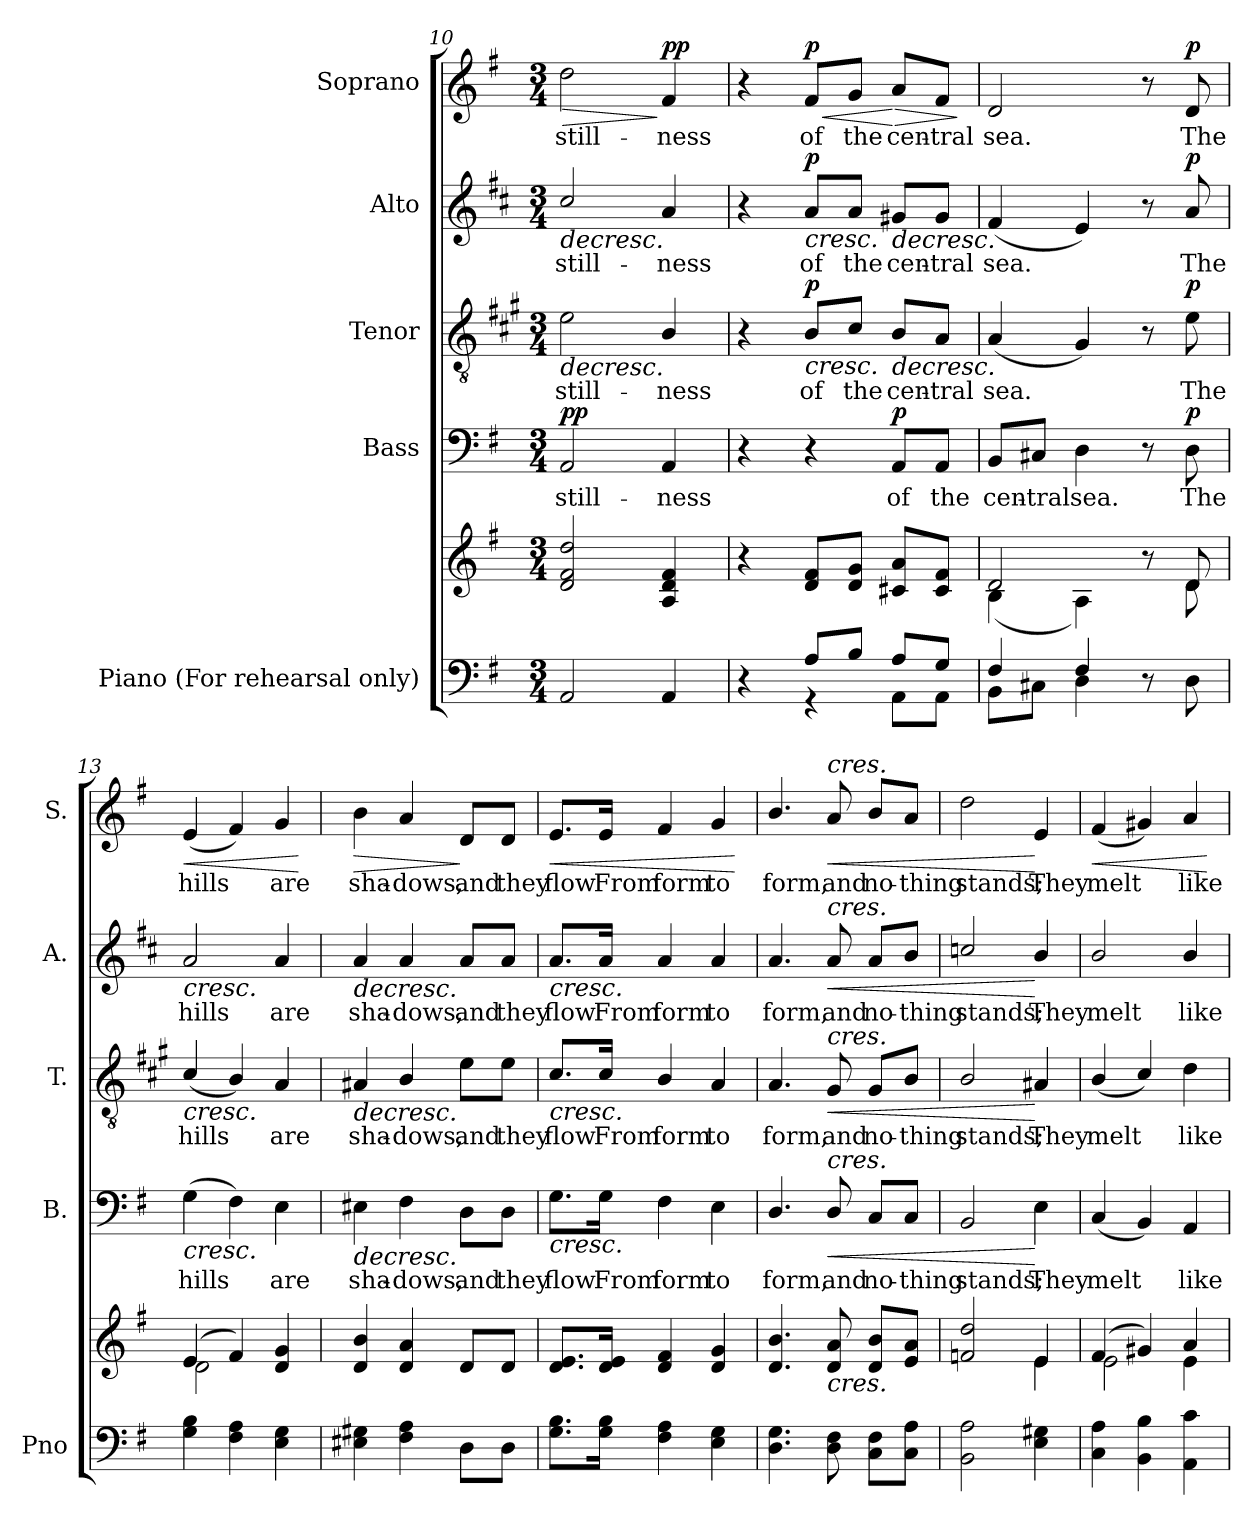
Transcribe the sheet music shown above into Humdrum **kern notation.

**kern	**kern	**kern	**text	**dynam	**kern	**text	**dynam	**kern	**text	**dynam	**kern	**text	**dynam
*part5	*part5	*part4	*part4	*part4	*part3	*part3	*part3	*part2	*part2	*part2	*part1	*part1	*part1
*staff6	*staff5	*staff4	*staff4	*staff4	*staff3	*staff3	*staff3	*staff2	*staff2	*staff2	*staff1	*staff1	*staff1
*I"Piano                       (For rehearsal only)	*	*I"Bass	*	*	*I"Tenor	*	*	*I"Alto	*	*	*I"Soprano	*	*
*I'Pno	*	*I'B.	*	*	*I'T.	*	*	*I'A.	*	*	*I'S.	*	*
*clefF4	*clefG2	*clefF4	*	*	*clefGv2	*	*	*clefG2	*	*	*clefG2	*	*
*	*	*	*	*	*ITrd1c2	*	*	*ITrd4c7	*	*	*	*	*
*k[f#]	*k[f#]	*k[f#]	*	*	*k[f#]	*	*	*k[f#]	*	*	*k[f#]	*	*
*M3/4	*M3/4	*M3/4	*	*	*M3/4	*	*	*M3/4	*	*	*M3/4	*	*
=10	=10	=10	=10	=10	=10	=10	=10	=10	=10	=10	=10	=10	=10
!	!	!	!	!LO:DY:a	!	!	!LO:HP:b	!	!	!LO:HP:b	!	!	!LO:HP:b
2AA/	2d/ 2f#/ 2dd/	2AA/	still-	pp	2d\	still-	>	2f#/	still-	>	2dd\	still-	>
!	!	!	!	!	!	!	!	!	!	!	!	!	!LO:DY:n=1:a
4AA/	4A/ 4d/ 4f#/	4AA/	-ness	.	4A/	-ness	.	4d/	-ness	.	4f#/	-ness	] pp
=11	=11	=11	=11	=11	=11	=11	=11	=11	=11	=11	=11	=11	=11
*^	*	*	*	*	*	*	*	*	*	*	*	*	*
4r	4ryy	4r	4r	.	.	4r	.	.	4r	.	.	4r	.	.
!	!	!	!	!	!	!	!	!LO:HP:b	!	!	!LO:HP:b	!	!	!LO:HP:b
!	!	!	!	!	!	!	!	!LO:DY:n=1:a	!	!	!LO:DY:n=1:a	!	!	!LO:DY:n=1:a
8A/L	4r	8d/ 8f#/L	4r	.	.	8A/L	of	< p	8d/L	of	< p	8f#/L	of	< p
8B/J	.	8d/ 8g/J	.	.	.	8B/J	the	.	8d/J	the	.	8g/J	the	.
!	!	!	!	!	!LO:DY:a	!	!	!LO:HP:n=1:b	!	!	!LO:HP:n=1:b	!	!	!LO:HP:n=1:b
8A/L	8AA\L	8c#X/ 8a/L	8AA/L	of	p	8A/L	cen-	] >	8c#X/L	cen-	] >	8a/L	cen-	[ >
8G/J	8AA\J	8c#/ 8f#/J	8AA/J	the	.	8G/J	-tral	.	8c#/J	-tral	.	8f#/J	-tral	.
*v	*v	*	*	*	*	*	*	*	*	*	*	*	*	*
.	.	.	.	.	.	.	[	.	.	[	.	.	]
=12	=12	=12	=12	=12	=12	=12	=12	=12	=12	=12	=12	=12	=12
*^	*^	*	*	*	*	*	*	*	*	*	*	*	*
4F#/	8BB\L	2d/	(4B\	8BB/L	cen-	.	(4G/	sea.	.	(4B/	sea.	.	2d/	sea.	.
.	8C#X\J	.	.	8C#X/J	-tral	.	.	.	.	.	.	.	.	.	.
4F#/	4D\	.	4A\)	4D\	sea.	.	4F#/)	.	.	4A/)	.	.	.	.	.
8r	4ryy	8r	8ryy	8r	.	.	8r	.	.	8r	.	.	8r	.	.
!	!	!	!	!	!	!LO:DY:a	!	!	!LO:DY:a	!	!	!LO:DY:a	!	!	!LO:DY:a
8D\	.	8d/	8d\	8D\	The	p	8d\	The	p	8d/	The	p	8d/	The	p
*v	*v	*	*	*	*	*	*	*	*	*	*	*	*	*	*
=13	=13	=13	=13	=13	=13	=13	=13	=13	=13	=13	=13	=13	=13	=13
!	!	!	!	!	!LO:HP:b	!	!	!LO:HP:b	!	!	!LO:HP:b	!	!	!LO:HP:b
4G\ 4B\	(4e/	2d\	(4G\	hills	<	(4B/	hills	<	2d/	hills	<	(4e/	hills	<
4F#\ 4A\	4f#/)	.	4F#\)	.	.	4A/)	.	.	.	.	.	4f#/)	.	.
4E\ 4G\	4d/ 4g/	4ryy	4E\	are	.	4G/	are	.	4d/	are	.	4g/	are	.
*	*v	*v	*	*	*	*	*	*	*	*	*	*	*	*
.	.	.	.	.	.	.	]	.	.	]	.	.	[
=14	=14	=14	=14	=14	=14	=14	=14	=14	=14	=14	=14	=14	=14
!	!	!	!	!LO:HP:b	!	!	!LO:HP:b	!	!	!LO:HP:b	!	!	!LO:HP:b
4E#X\ 4G#X\	4d/ 4b/	4E#X\	sha-	>	4G#X/	sha-	>	4d/	sha-	>	4b\	sha-	>
4F#\ 4A\	4d/ 4a/	4F#\	-dows,	.	4A/	-dows,	.	4d/	-dows,	.	4a/	-dows,	.
8D\L	8d/L	8D\L	and	[	8d\L	and	[	8d/L	and	[	8d/L	and	]
8D\J	8d/J	8D\J	they	.	8d\J	they	.	8d/J	they	.	8d/J	they	.
=15	=15	=15	=15	=15	=15	=15	=15	=15	=15	=15	=15	=15	=15
!	!	!	!	!LO:HP:b	!	!	!LO:HP:b	!	!	!LO:HP:b	!	!	!LO:HP:b
8.G\ 8.B\L	8.d/ 8.e/L	8.G\L	flow	<	8.B/L	flow	<	8.d/L	flow	<	8.e/L	flow	<
16G\ 16B\Jk	16d/ 16e/Jk	16G\Jk	From	.	16B/Jk	From	.	16d/Jk	From	.	16e/Jk	From	.
4F#\ 4A\	4d/ 4f#/	4F#\	form	.	4A/	form	.	4d/	form	.	4f#/	form	.
4E\ 4G\	4d/ 4g/	4E\	to	.	4G/	to	.	4d/	to	.	4g/	to	.
.	.	.	.	]	.	.	]	.	.	]	.	.	[
=16	=16	=16	=16	=16	=16	=16	=16	=16	=16	=16	=16	=16	=16
4.D\ 4.G\	4.d/ 4.b/	4.D/	form,	.	4.G/	form,	.	4.d/	form,	.	4.b/	form,	.
!	!	!	!	!	!	!	!	!	!	!	!LO:TX:a:i:t=cres.	!	!
!	!	!	!	!	!	!	!	!LO:TX:a:i:t=cres.	!	!	!	!	!
!	!	!	!	!	!LO:TX:a:i:t=cres.	!	!	!	!	!	!	!	!
!	!	!LO:TX:a:i:t=cres.	!	!	!	!	!	!	!	!	!	!	!
!	!LO:TX:b:i:t=cres.	!	!	!	!	!	!	!	!	!	!	!	!
!	!	!	!	!LO:HP:b	!	!	!LO:HP:b	!	!	!LO:HP:b	!	!	!LO:HP:b
8D\ 8F#\	8d/ 8a/	8D/	and	<	8F#/	and	<	8d/	and	<	8a/	and	<
8C\ 8F#\L	8d/ 8b/L	8C/L	no-	.	8F#/L	no-	.	8d/L	no-	.	8b/L	no-	.
8C\ 8A\J	8e/ 8a/J	8C/J	-thing	.	8A/J	-thing	.	8e/J	-thing	.	8a/J	-thing	.
=17	=17	=17	=17	=17	=17	=17	=17	=17	=17	=17	=17	=17	=17
*	*^	*	*	*	*	*	*	*	*	*	*	*	*
2BB\ 2A\	2fn/ 2dd/	2ryy	2BB/	stands;	.	2A/	stands;	.	2fn/	stands;	.	2dd\	stands;	.
4E\ 4G#X\	4e/	4e\	4E\	They	[	4G#X/	They	[	4e/	They	[	4e/	They	[
=18	=18	=18	=18	=18	=18	=18	=18	=18	=18	=18	=18	=18	=18	=18
!	!	!	!	!	!	!	!	!	!	!	!	!	!	!LO:HP:b
4C\ 4A\	(4f#/	2e\	(4C/	melt	.	(4A/	melt	.	2e/	melt	.	(>4f#/	melt	<
4BB\ 4B\	4g#X/)	.	4BB/)	.	.	4B/)	.	.	.	.	.	4g#X/)	.	.
4AA\ 4c\	4a/	4e\	4AA/	like	.	4c\	like	.	4e/	like	.	4a/	like	.
*	*v	*v	*	*	*	*	*	*	*	*	*	*	*	*
.	.	.	.	[	.	.	[	.	.	[	.	.	[
=	=	=	=	=	=	=	=	=	=	=	=	=	=
*-	*-	*-	*-	*-	*-	*-	*-	*-	*-	*-	*-	*-	*-
